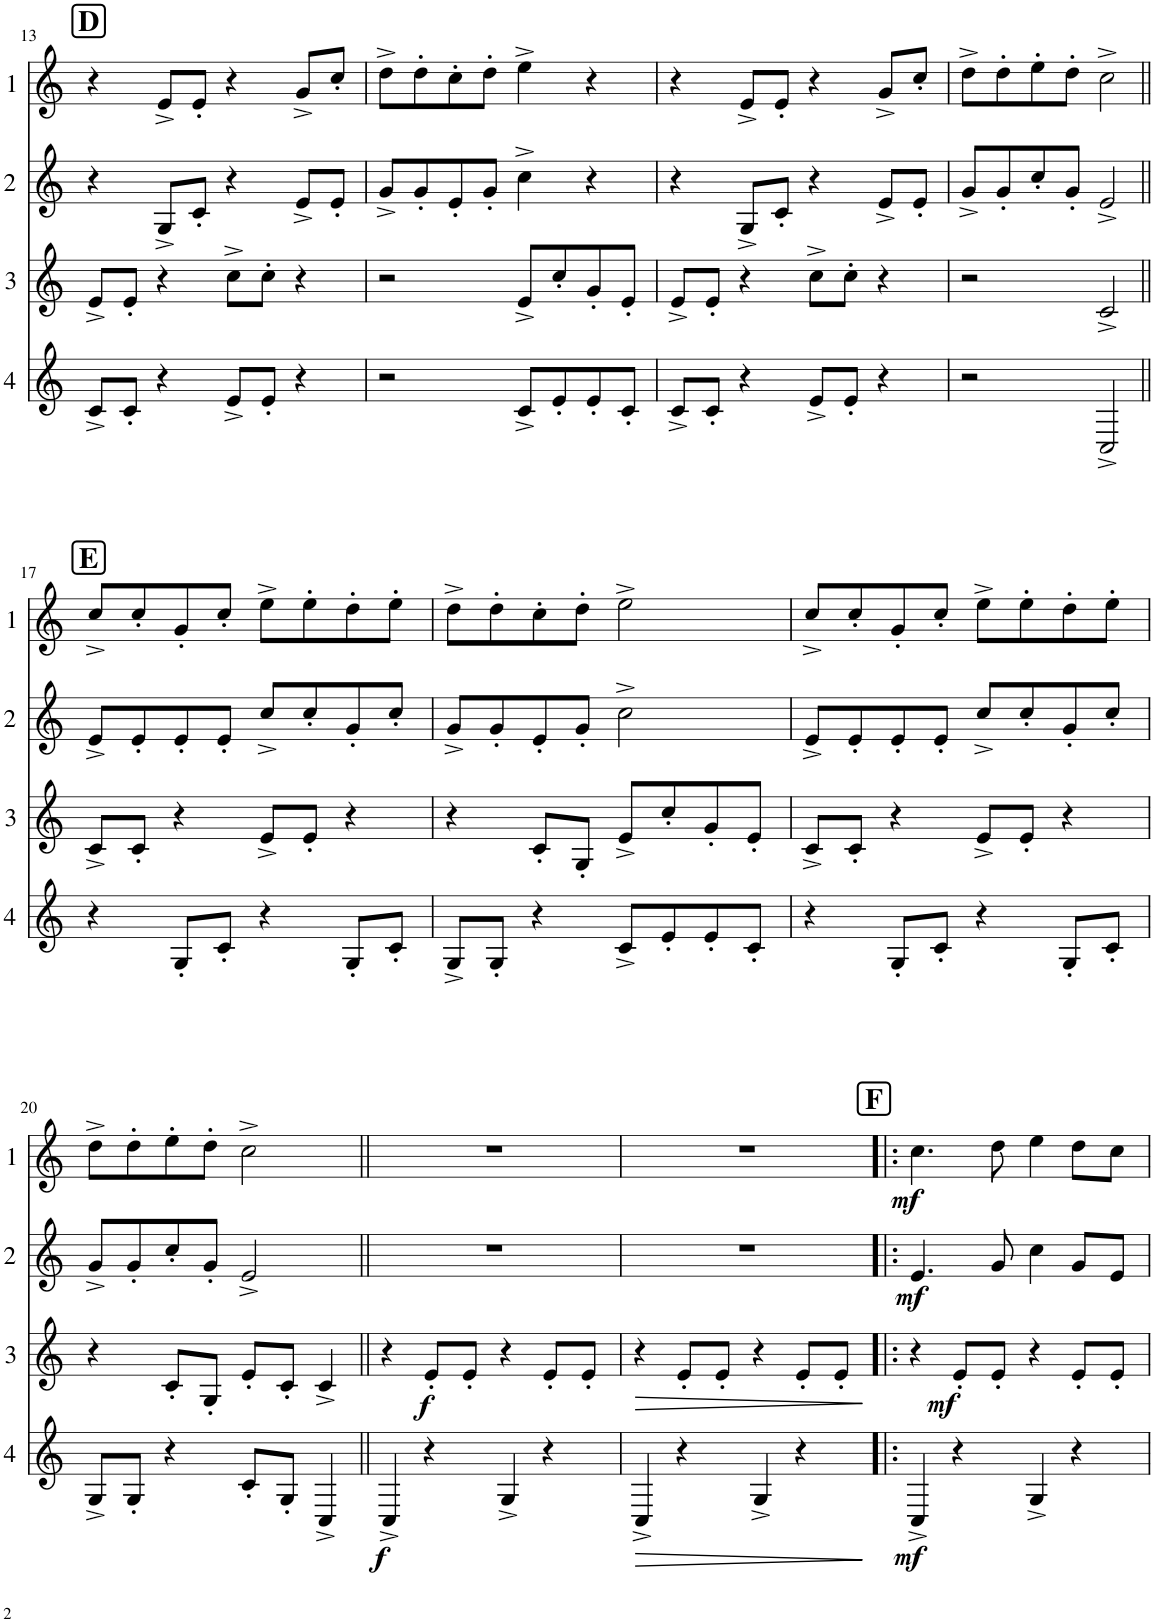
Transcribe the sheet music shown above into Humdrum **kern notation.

**kern	**dynam	**kern	**dynam	**kern	**dynam	**kern	**dynam
*part4	*part4	*part3	*part3	*part2	*part2	*part1	*part1
*staff4	*staff4	*staff3	*staff3	*staff2	*staff2	*staff1	*staff1
*I"Cor 4	*	*I"Cor 3	*	*I"Cor 2	*	*I"Cor 1	*
!!LO:PB:g=z
*clefG2	*	*clefG2	*	*clefG2	*	*clefG2	*
*Trd4c7	*	*Trd4c7	*	*Trd4c7	*	*Trd4c7	*
*k[]	*	*k[]	*	*k[]	*	*k[]	*
*M4/4	*	*M4/4	*	*M4/4	*	*M4/4	*
!!LO:REH:place=s1:a:B:cj:fs=14:t=D
=13	=13	=13	=13	=13	=13	=13	=13
8c^/L	.	8e^/L	.	4r	.	4r	.
8c'/J	.	8e'/J	.	.	.	.	.
4r	.	4r	.	8G^/L	.	8e^/L	.
.	.	.	.	8c'/J	.	8e'/J	.
8e^/L	.	8cc^\L	.	4r	.	4r	.
8e'/J	.	8cc'\J	.	.	.	.	.
4r	.	4r	.	8e^/L	.	8g^/L	.
.	.	.	.	8e'/J	.	8cc'/J	.
=14	=14	=14	=14	=14	=14	=14	=14
2r	.	2r	.	8g^/L	.	8dd^\L	.
.	.	.	.	8g'/	.	8dd'\	.
.	.	.	.	8e'/	.	8cc'\	.
.	.	.	.	8g'/J	.	8dd'\J	.
8c^/L	.	8e^/L	.	4cc^\	.	4ee^\	.
8e'/	.	8cc'/	.	.	.	.	.
8e'/	.	8g'/	.	4r	.	4r	.
8c'/J	.	8e'/J	.	.	.	.	.
=15	=15	=15	=15	=15	=15	=15	=15
8c^/L	.	8e^/L	.	4r	.	4r	.
8c'/J	.	8e'/J	.	.	.	.	.
4r	.	4r	.	8G^/L	.	8e^/L	.
.	.	.	.	8c'/J	.	8e'/J	.
8e^/L	.	8cc^\L	.	4r	.	4r	.
8e'/J	.	8cc'\J	.	.	.	.	.
4r	.	4r	.	8e^/L	.	8g^/L	.
.	.	.	.	8e'/J	.	8cc'/J	.
=16	=16	=16	=16	=16	=16	=16	=16
2r	.	2r	.	8g^/L	.	8dd^\L	.
.	.	.	.	8g'/	.	8dd'\	.
.	.	.	.	8cc'/	.	8ee'\	.
.	.	.	.	8g'/J	.	8dd'\J	.
2C^/	.	2c^/	.	2e^/	.	2cc^\	.
!!LO:LB:g=z
!!LO:REH:place=s1:a:B:cj:fs=14:t=E
=17||	=17||	=17||	=17||	=17||	=17||	=17||	=17||
4r	.	8c^/L	.	8e^/L	.	8cc^/L	.
.	.	8c'/J	.	8e'/	.	8cc'/	.
8G'/L	.	4r	.	8e'/	.	8g'/	.
8c'/J	.	.	.	8e'/J	.	8cc'/J	.
4r	.	8e^/L	.	8cc^/L	.	8ee^\L	.
.	.	8e'/J	.	8cc'/	.	8ee'\	.
8G'/L	.	4r	.	8g'/	.	8dd'\	.
8c'/J	.	.	.	8cc'/J	.	8ee'\J	.
=18	=18	=18	=18	=18	=18	=18	=18
8G^/L	.	4r	.	8g^/L	.	8dd^\L	.
8G'/J	.	.	.	8g'/	.	8dd'\	.
4r	.	8c'/L	.	8e'/	.	8cc'\	.
.	.	8G'/J	.	8g'/J	.	8dd'\J	.
8c^/L	.	8e^/L	.	2cc^\	.	2ee^\	.
8e'/	.	8cc'/	.	.	.	.	.
8e'/	.	8g'/	.	.	.	.	.
8c'/J	.	8e'/J	.	.	.	.	.
=19	=19	=19	=19	=19	=19	=19	=19
4r	.	8c^/L	.	8e^/L	.	8cc^/L	.
.	.	8c'/J	.	8e'/	.	8cc'/	.
8G'/L	.	4r	.	8e'/	.	8g'/	.
8c'/J	.	.	.	8e'/J	.	8cc'/J	.
4r	.	8e^/L	.	8cc^/L	.	8ee^\L	.
.	.	8e'/J	.	8cc'/	.	8ee'\	.
8G'/L	.	4r	.	8g'/	.	8dd'\	.
8c'/J	.	.	.	8cc'/J	.	8ee'\J	.
!!LO:LB:g=z
=20	=20	=20	=20	=20	=20	=20	=20
8G^/L	.	4r	.	8g^/L	.	8dd^\L	.
8G'/J	.	.	.	8g'/	.	8dd'\	.
4r	.	8c'/L	.	8cc'/	.	8ee'\	.
.	.	8G'/J	.	8g'/J	.	8dd'\J	.
8c'/L	.	8e'/L	.	2e^/	.	2cc^\	.
8G'/J	.	8c'/J	.	.	.	.	.
4C^/	.	4c^/	.	.	.	.	.
=21||	=21||	=21||	=21||	=21||	=21||	=21||	=21||
!	!LO:DY:b	!	!	!	!	!	!
4C^/	f	4r	.	1r	.	1r	.
!	!	!	!LO:DY:b	!	!	!	!
4r	.	8e'/L	f	.	.	.	.
.	.	8e'/J	.	.	.	.	.
4G^/	.	4r	.	.	.	.	.
4r	.	8e'/L	.	.	.	.	.
.	.	8e'/J	.	.	.	.	.
=22	=22	=22	=22	=22	=22	=22	=22
!	!LO:HP:b	!	!LO:HP:b	!	!	!	!
4C^/	>	4r	>	1r	.	1r	.
4r	.	8e'/L	.	.	.	.	.
.	.	8e'/J	.	.	.	.	.
4G^/	.	4r	.	.	.	.	.
4r	.	8e'/L	.	.	.	.	.
.	.	8e'/J	.	.	.	.	.
.	]	.	]	.	.	.	.
!!LO:REH:place=s1:a:B:cj:fs=14:t=F
=23!|:	=23!|:	=23!|:	=23!|:	=23!|:	=23!|:	=23!|:	=23!|:
!	!LO:DY:b	!	!	!	!LO:DY:b	!	!LO:DY:b
4C^/	mf	4r	.	4.e/	mf	4.cc\	mf
!	!	!	!LO:DY:b	!	!	!	!
4r	.	8e'/L	mf	.	.	.	.
.	.	8e'/J	.	8g/	.	8dd\	.
4G^/	.	4r	.	4cc\	.	4ee\	.
4r	.	8e'/L	.	8g/L	.	8dd\L	.
.	.	8e'/J	.	8e/J	.	8cc\J	.
=	=	=	=	=	=	=	=
*-	*-	*-	*-	*-	*-	*-	*-
